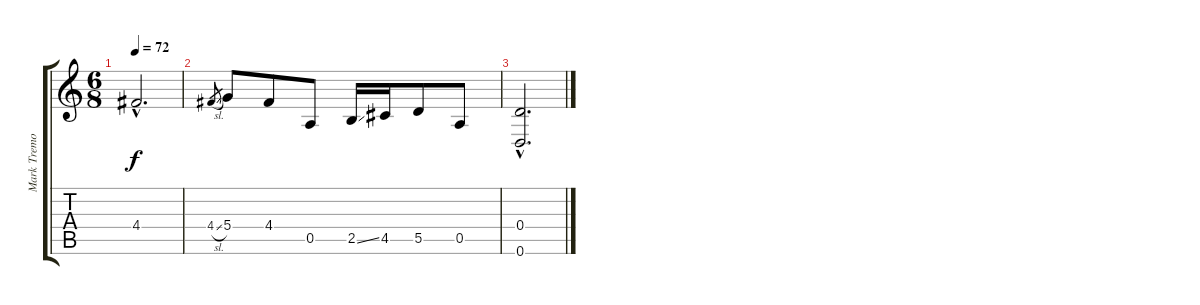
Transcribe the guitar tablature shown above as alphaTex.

\track ("Mark Tremonti" "Mark Tremo") {instrument acousticguitarsteel}
\staff {score tabs}
\tuning (E4 B3 G3 D3 A2 D2) {hide}
\ts (6 8)
\tempo 72
\clef g2
\ks c
4.4{hac}.2{d dy f} |
4.4{sl}.8{gr} 5.4.8 4.4.8 0.5.8 2.5{ss}.16 4.5.16 5.5.8 0.5.8 |
(0.4{hac} 0.6{hac}).2{d}
